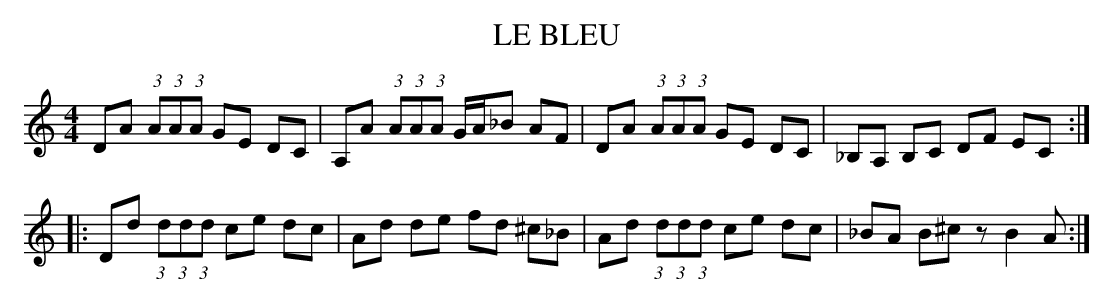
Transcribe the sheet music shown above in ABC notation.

X:1
T:LE BLEU
M: 4/4
L: 1/8
K:C
DA (3:2:1A(3:2:1A(3:2:1A GE DC |A,A (3:2:1A(3:2:1A(3:2:1A G/A/_B AF |DA (3:2:1A(3:2:1A(3:2:1A GE DC |_B,A, B,C DF EC ::
Dd (3:2:1d(3:2:1d(3:2:1d ce dc |Ad de fd ^c_B |Ad (3:2:1d(3:2:1d(3:2:1d ce dc |_BA B^c z B2 A :|]
